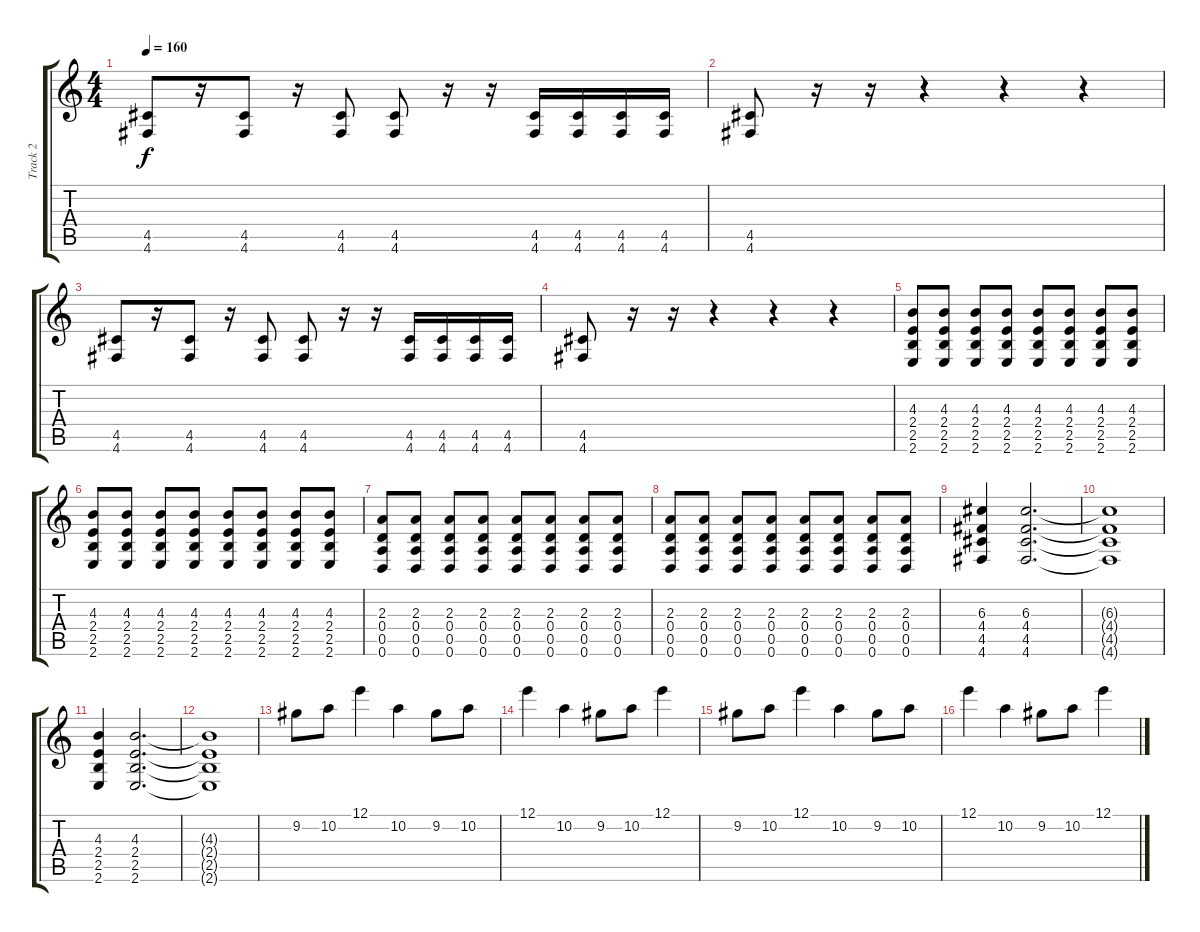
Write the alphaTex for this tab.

\track ("Track 2" "Track 2") {instrument distortionguitar}
\staff {score tabs}
\tuning (E4 B3 G3 D3 A2 D2) {hide}
\ts (4 4)
\tempo 160
\clef g2
\ks c
(4.5 4.6).8{dy f} r.16 (4.5 4.6).8 r.16 (4.5 4.6).8 (4.5 4.6).8 r.16 r.16 (4.5 4.6).16 (4.5 4.6).16 (4.5 4.6).16 (4.5 4.6).16 |
(4.5 4.6).8 r.16 r.16 r.4 r.4 r.4 |
(4.5 4.6).8 r.16 (4.5 4.6).8 r.16 (4.5 4.6).8 (4.5 4.6).8 r.16 r.16 (4.5 4.6).16 (4.5 4.6).16 (4.5 4.6).16 (4.5 4.6).16 |
(4.5 4.6).8 r.16 r.16 r.4 r.4 r.4 |
(4.3 2.4 2.5 2.6).8 (4.3 2.4 2.5 2.6).8 (4.3 2.4 2.5 2.6).8 (4.3 2.4 2.5 2.6).8 (4.3 2.4 2.5 2.6).8 (4.3 2.4 2.5 2.6).8 (4.3 2.4 2.5 2.6).8 (4.3 2.4 2.5 2.6).8 |
(4.3 2.4 2.5 2.6).8 (4.3 2.4 2.5 2.6).8 (4.3 2.4 2.5 2.6).8 (4.3 2.4 2.5 2.6).8 (4.3 2.4 2.5 2.6).8 (4.3 2.4 2.5 2.6).8 (4.3 2.4 2.5 2.6).8 (4.3 2.4 2.5 2.6).8 |
(2.3 0.4 0.5 0.6).8 (2.3 0.4 0.5 0.6).8 (2.3 0.4 0.5 0.6).8 (2.3 0.4 0.5 0.6).8 (2.3 0.4 0.5 0.6).8 (2.3 0.4 0.5 0.6).8 (2.3 0.4 0.5 0.6).8 (2.3 0.4 0.5 0.6).8 |
(2.3 0.4 0.5 0.6).8 (2.3 0.4 0.5 0.6).8 (2.3 0.4 0.5 0.6).8 (2.3 0.4 0.5 0.6).8 (2.3 0.4 0.5 0.6).8 (2.3 0.4 0.5 0.6).8 (2.3 0.4 0.5 0.6).8 (2.3 0.4 0.5 0.6).8 |
(6.3 4.4 4.5 4.6).4{instrument overdrivenguitar} (6.3 4.4 4.5 4.6).2{d} |
(6.3{t} 4.4{t} 4.5{t} 4.6{t}).1 |
(4.3 2.4 2.5 2.6).4 (4.3 2.4 2.5 2.6).2{d} |
(4.3{t} 2.4{t} 2.5{t} 2.6{t}).1 |
9.2.8{instrument distortionguitar} 10.2.8 12.1.4 10.2.4 9.2.8 10.2.8 |
12.1.4 10.2.4 9.2.8 10.2.8 12.1.4 |
9.2.8 10.2.8 12.1.4 10.2.4 9.2.8 10.2.8 |
12.1.4 10.2.4 9.2.8 10.2.8 12.1.4
